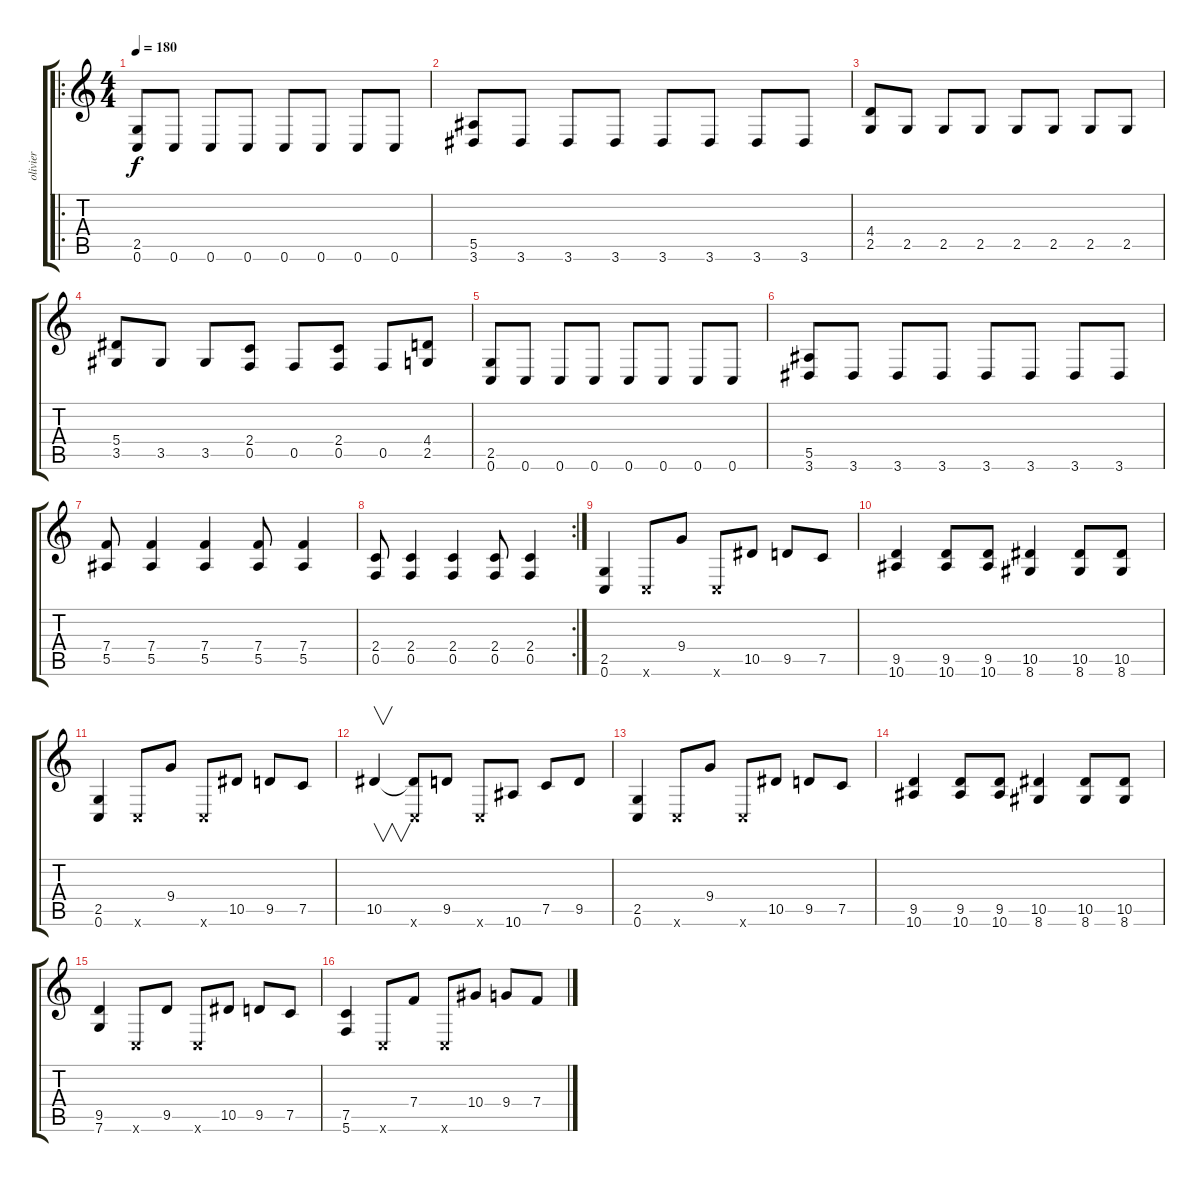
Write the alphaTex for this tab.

\track ("olivier" "olivier") {instrument distortionguitar}
\staff {score tabs}
\tuning (C4 G3 Eb3 Bb2 F2 C2) {hide}
\ro
\ts (4 4)
\tempo 180
\clef g2
\ks c
(2.5 0.6).8{dy f} 0.6.8 0.6.8 0.6.8 0.6.8 0.6.8 0.6.8 0.6.8 |
(5.5 3.6).8 3.6.8 3.6.8 3.6.8 3.6.8 3.6.8 3.6.8 3.6.8 |
(4.4 2.5).8 2.5.8 2.5.8 2.5.8 2.5.8 2.5.8 2.5.8 2.5.8 |
(5.4 3.5).8 3.5.8 3.5.8 (2.4 0.5).8 0.5.8 (2.4 0.5).8 0.5.8 (4.4 2.5).8 |
(2.5 0.6).8 0.6.8 0.6.8 0.6.8 0.6.8 0.6.8 0.6.8 0.6.8 |
(5.5 3.6).8 3.6.8 3.6.8 3.6.8 3.6.8 3.6.8 3.6.8 3.6.8 |
(7.4 5.5).8 (7.4 5.5).4 (7.4 5.5).4 (7.4 5.5).8 (7.4 5.5).4 |
\rc 2
(2.4 0.5).8 (2.4 0.5).4 (2.4 0.5).4 (2.4 0.5).8 (2.4 0.5).4 |
(2.5 0.6).4 0.6{x}.8 9.4.8 0.6{x}.8 10.5.8 9.5.8 7.5.8 |
(9.5 10.6).4 (9.5 10.6).8 (9.5 10.6).8 (10.5 8.6).4 (10.5 8.6).8 (10.5 8.6).8 |
(2.5 0.6).4 0.6{x}.8 9.4.8 0.6{x}.8 10.5.8 9.5.8 7.5.8 |
10.5.4{v} (10.5{t} 0.6{x}).8 9.5.8 0.6{x}.8 10.6.8 7.5.8 9.5.8 |
(2.5 0.6).4 0.6{x}.8 9.4.8 0.6{x}.8 10.5.8 9.5.8 7.5.8 |
(9.5 10.6).4 (9.5 10.6).8 (9.5 10.6).8 (10.5 8.6).4 (10.5 8.6).8 (10.5 8.6).8 |
(9.5 7.6).4 0.6{x}.8 9.5.8 0.6{x}.8 10.5.8 9.5.8 7.5.8 |
(7.5 5.6).4 0.6{x}.8 7.4.8 0.6{x}.8 10.4.8 9.4.8 7.4.8
